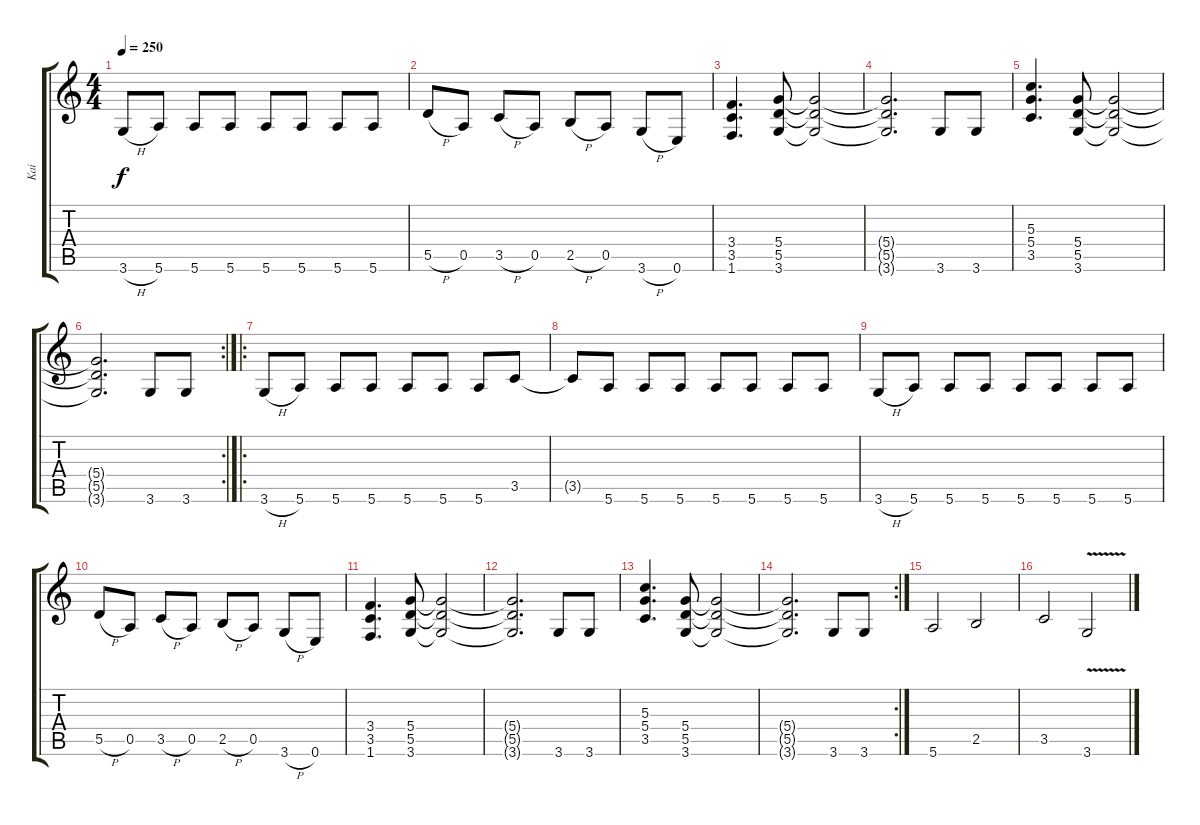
\track ("Kai" "Kai") {instrument distortionguitar}
\staff {score tabs}
\tuning (E4 B3 G3 D3 A2 E2) {hide}
\ts (4 4)
\tempo 250
\clef g2
\ks c
3.6{h}.8{dy f} 5.6.8 5.6.8 5.6.8 5.6.8 5.6.8 5.6.8 5.6.8 |
5.5{h}.8 0.5.8 3.5{h}.8 0.5.8 2.5{h}.8 0.5.8 3.6{h}.8 0.6.8 |
(3.4 3.5 1.6).4{d} (5.4 5.5 3.6).8 (5.4{t} 5.5{t} 3.6{t}).2 |
(5.4{t} 5.5{t} 3.6{t}).2{d} 3.6.8 3.6.8 |
(5.3 5.4 3.5).4{d} (5.4 5.5 3.6).8 (5.4{t} 5.5{t} 3.6{t}).2 |
\rc 2
(5.4{t} 5.5{t} 3.6{t}).2{d} 3.6.8 3.6.8 |
\ro
3.6{h}.8 5.6.8 5.6.8 5.6.8 5.6.8 5.6.8 5.6.8 3.5.8 |
3.5{t}.8 5.6.8 5.6.8 5.6.8 5.6.8 5.6.8 5.6.8 5.6.8 |
3.6{h}.8 5.6.8 5.6.8 5.6.8 5.6.8 5.6.8 5.6.8 5.6.8 |
5.5{h}.8 0.5.8 3.5{h}.8 0.5.8 2.5{h}.8 0.5.8 3.6{h}.8 0.6.8 |
(3.4 3.5 1.6).4{d} (5.4 5.5 3.6).8 (5.4{t} 5.5{t} 3.6{t}).2 |
(5.4{t} 5.5{t} 3.6{t}).2{d} 3.6.8 3.6.8 |
(5.3 5.4 3.5).4{d} (5.4 5.5 3.6).8 (5.4{t} 5.5{t} 3.6{t}).2 |
\rc 2
(5.4{t} 5.5{t} 3.6{t}).2{d} 3.6.8 3.6.8 |
5.6.2 2.5.2 |
3.5.2 3.6{v}.2
